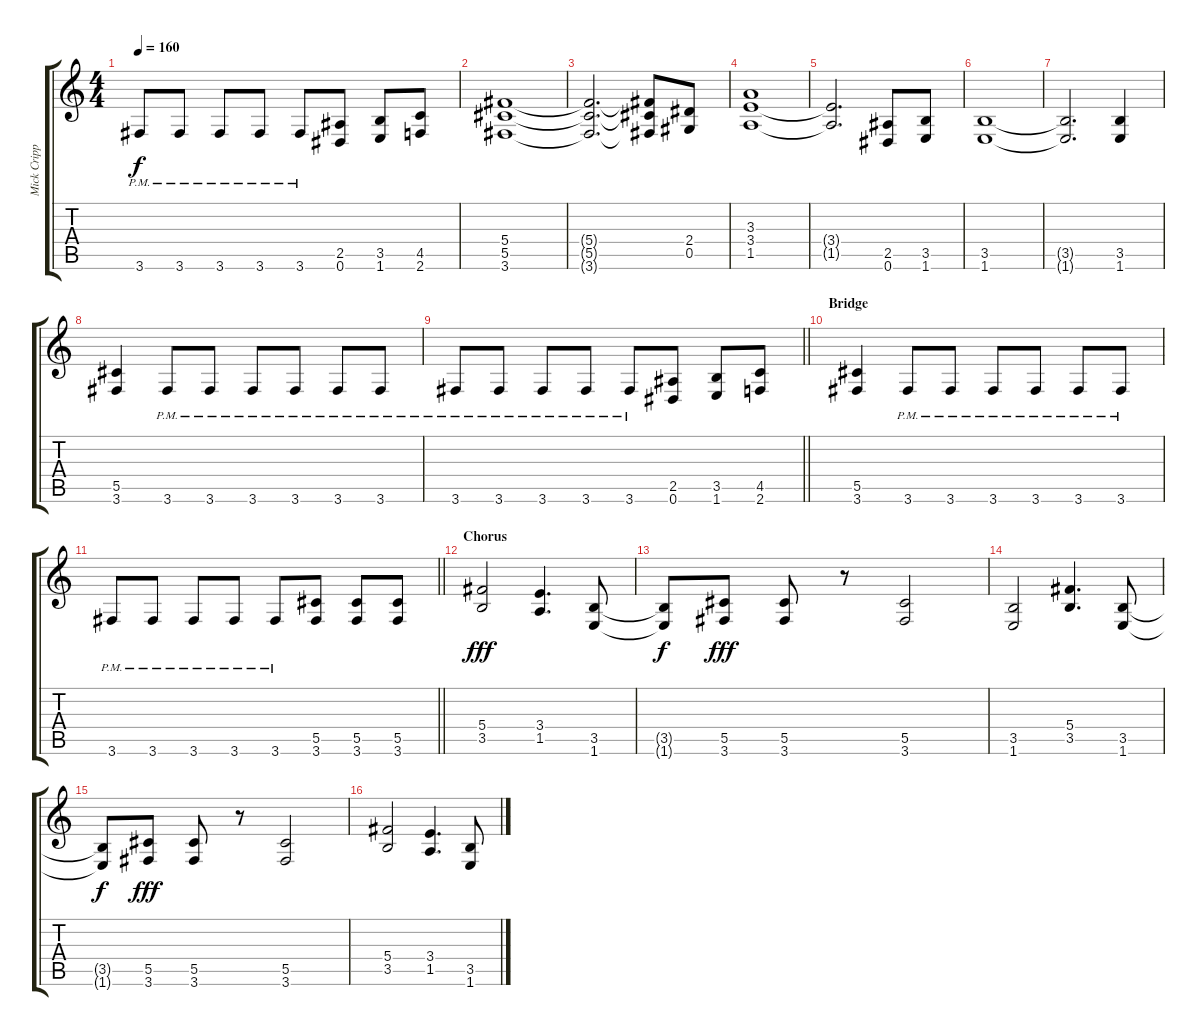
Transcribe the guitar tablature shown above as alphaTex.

\track ("Mick Cripps" "Mick Cripp") {instrument overdrivenguitar}
\staff {score tabs}
\tuning (Eb4 Bb3 Gb3 Db3 Ab2 Eb2) {hide}
\ts (4 4)
\tempo 160
\clef g2
\ks c
3.6{pm}.8{dy f} 3.6{pm}.8 3.6{pm}.8 3.6{pm}.8 3.6{pm}.8 (2.5 0.6).8 (3.5 1.6).8 (4.5 2.6).8 |
(5.4 5.5 3.6).1 |
(5.4{t} 5.5{t} 3.6{t}).2{d} (5.4{t} 5.5{t} 3.6{t}).8 (2.4 0.5).8 |
(3.3 3.4 1.5).1 |
(3.4{t} 1.5{t}).2{d} (2.5 0.6).8 (3.5 1.6).8 |
(3.5 1.6).1 |
(3.5{t} 1.6{t}).2{d} (3.5 1.6).4 |
(5.5 3.6).4 3.6{pm}.8 3.6{pm}.8 3.6{pm}.8 3.6{pm}.8 3.6{pm}.8 3.6{pm}.8 |
\barLineRight lightlight
3.6{pm}.8 3.6{pm}.8 3.6{pm}.8 3.6{pm}.8 3.6{pm}.8 (2.5 0.6).8 (3.5 1.6).8 (4.5 2.6).8 |
\section ("" "Bridge")
(5.5 3.6).4 3.6{pm}.8 3.6{pm}.8 3.6{pm}.8 3.6{pm}.8 3.6{pm}.8 3.6{pm}.8 |
\barLineRight lightlight
3.6{pm}.8 3.6{pm}.8 3.6{pm}.8 3.6{pm}.8 3.6{pm}.8 (5.5 3.6).8 (5.5 3.6).8 (5.5 3.6).8 |
\section ("" "Chorus")
(5.4 3.5).2{dy fff} (3.4 1.5).4{d} (3.5 1.6).8 |
(3.5{t} 1.6{t}).8{dy f} (5.5 3.6).8{dy fff} (5.5 3.6).8 r.8 (5.5 3.6).2 |
(3.5 1.6).2 (5.4 3.5).4{d} (3.5 1.6).8 |
(3.5{t} 1.6{t}).8{dy f} (5.5 3.6).8{dy fff} (5.5 3.6).8 r.8 (5.5 3.6).2 |
(5.4 3.5).2 (3.4 1.5).4{d} (3.5 1.6).8
